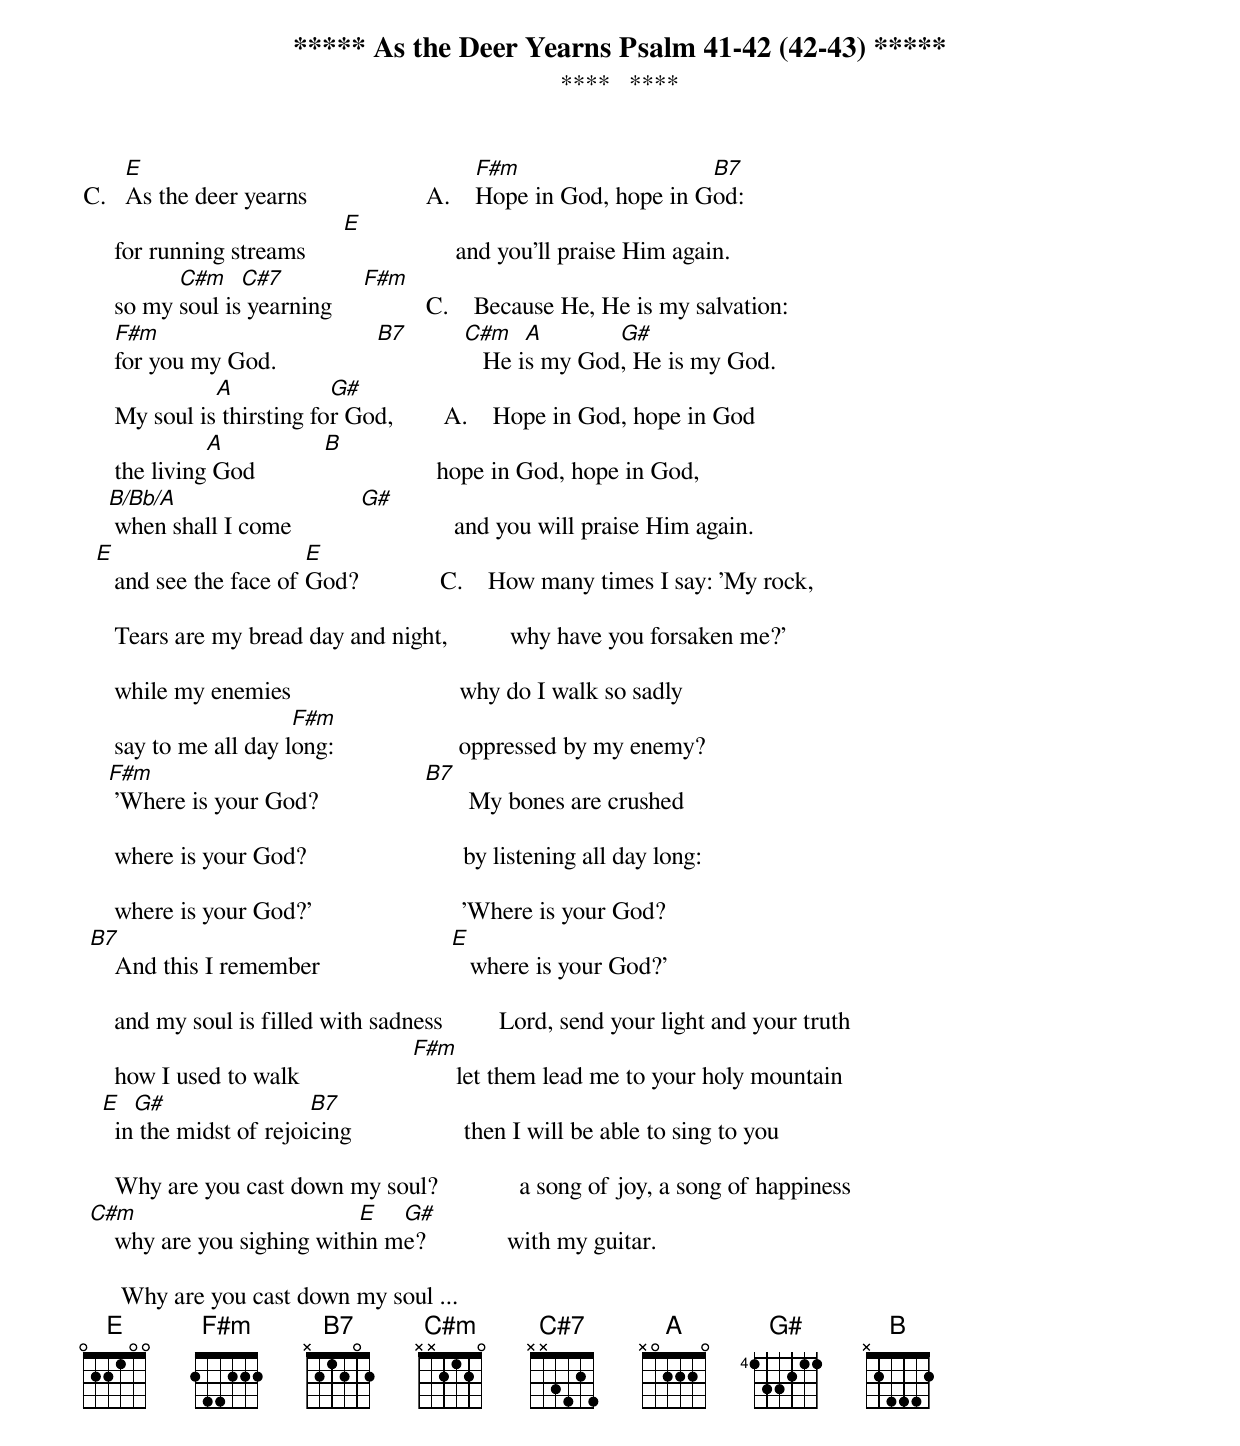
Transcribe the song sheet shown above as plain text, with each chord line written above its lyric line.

***** As the Deer Yearns Psalm 41-42 (42-43) *****
****   ****
     E                                          F#m                   B7
C.   As the deer yearns                   A.    Hope in God, hope in God:
                              E
     for running streams                        and you'll praise Him again.
           C#m    C#7           F#m
     so my soul is yearning               C.    Because He, He is my salvation:
     F#m                            B7       C#m    A       G#
     for you my God.                            He is my God, He is my God.
               A            G#
     My soul is thirsting for God,        A.    Hope in God, hope in God
               A              B
     the living God                             hope in God, hope in God,
    B/Bb/A                       G#
     when shall I come                          and you will praise Him again.
  E                      E
     and see the face of God?             C.    How many times I say: 'My rock,

     Tears are my bread day and night,          why have you forsaken me?'

     while my enemies                           why do I walk so sadly
                        F#m
     say to me all day long:                    oppressed by my enemy?
    F#m                                  B7
     'Where is your God?                        My bones are crushed

     where is your God?                         by listening all day long:

     where is your God?'                        'Where is your God?
 B7                                          E
     And this I remember                        where is your God?'

     and my soul is filled with sadness         Lord, send your light and your truth
                                         F#m
     how I used to walk                         let them lead me to your holy mountain
   E   G#                 B7
     in the midst of rejoicing                  then I will be able to sing to you

     Why are you cast down my soul?             a song of joy, a song of happiness
 C#m                         E   G#
     why are you sighing within me?             with my guitar.

      Why are you cast down my soul ...
